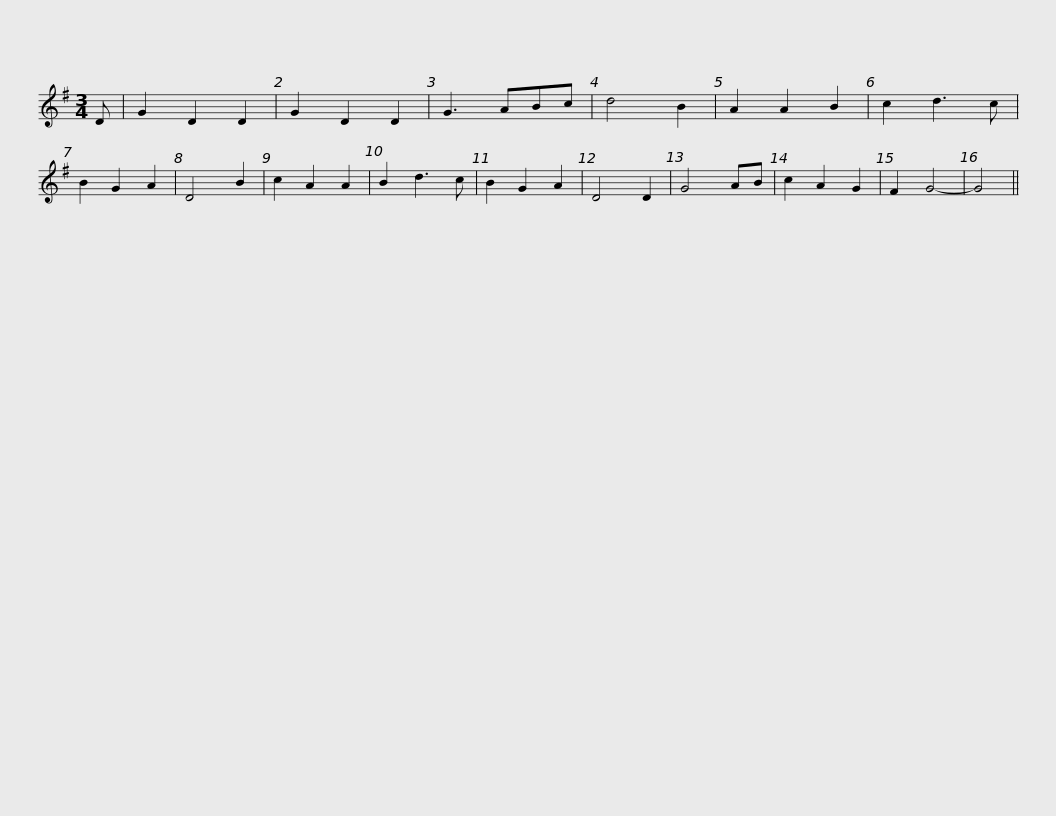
X:1
L:1/8
M:3/4
I:linebreak $
K:G
V:1 treble
V:1
 D | G2 D2 D2 | G2 D2 D2 | G3 ABc | d4 B2 | %5
 A2 A2 B2 | c2 d3 c | B2 G2 A2 | D4 B2 | c2 A2 A2 | %10
 B2 d3 c | B2 G2 A2 | D4 D2 |$ G4 AB | c2 A2 G2 | %15
 F2 G4- | G4 || %17
